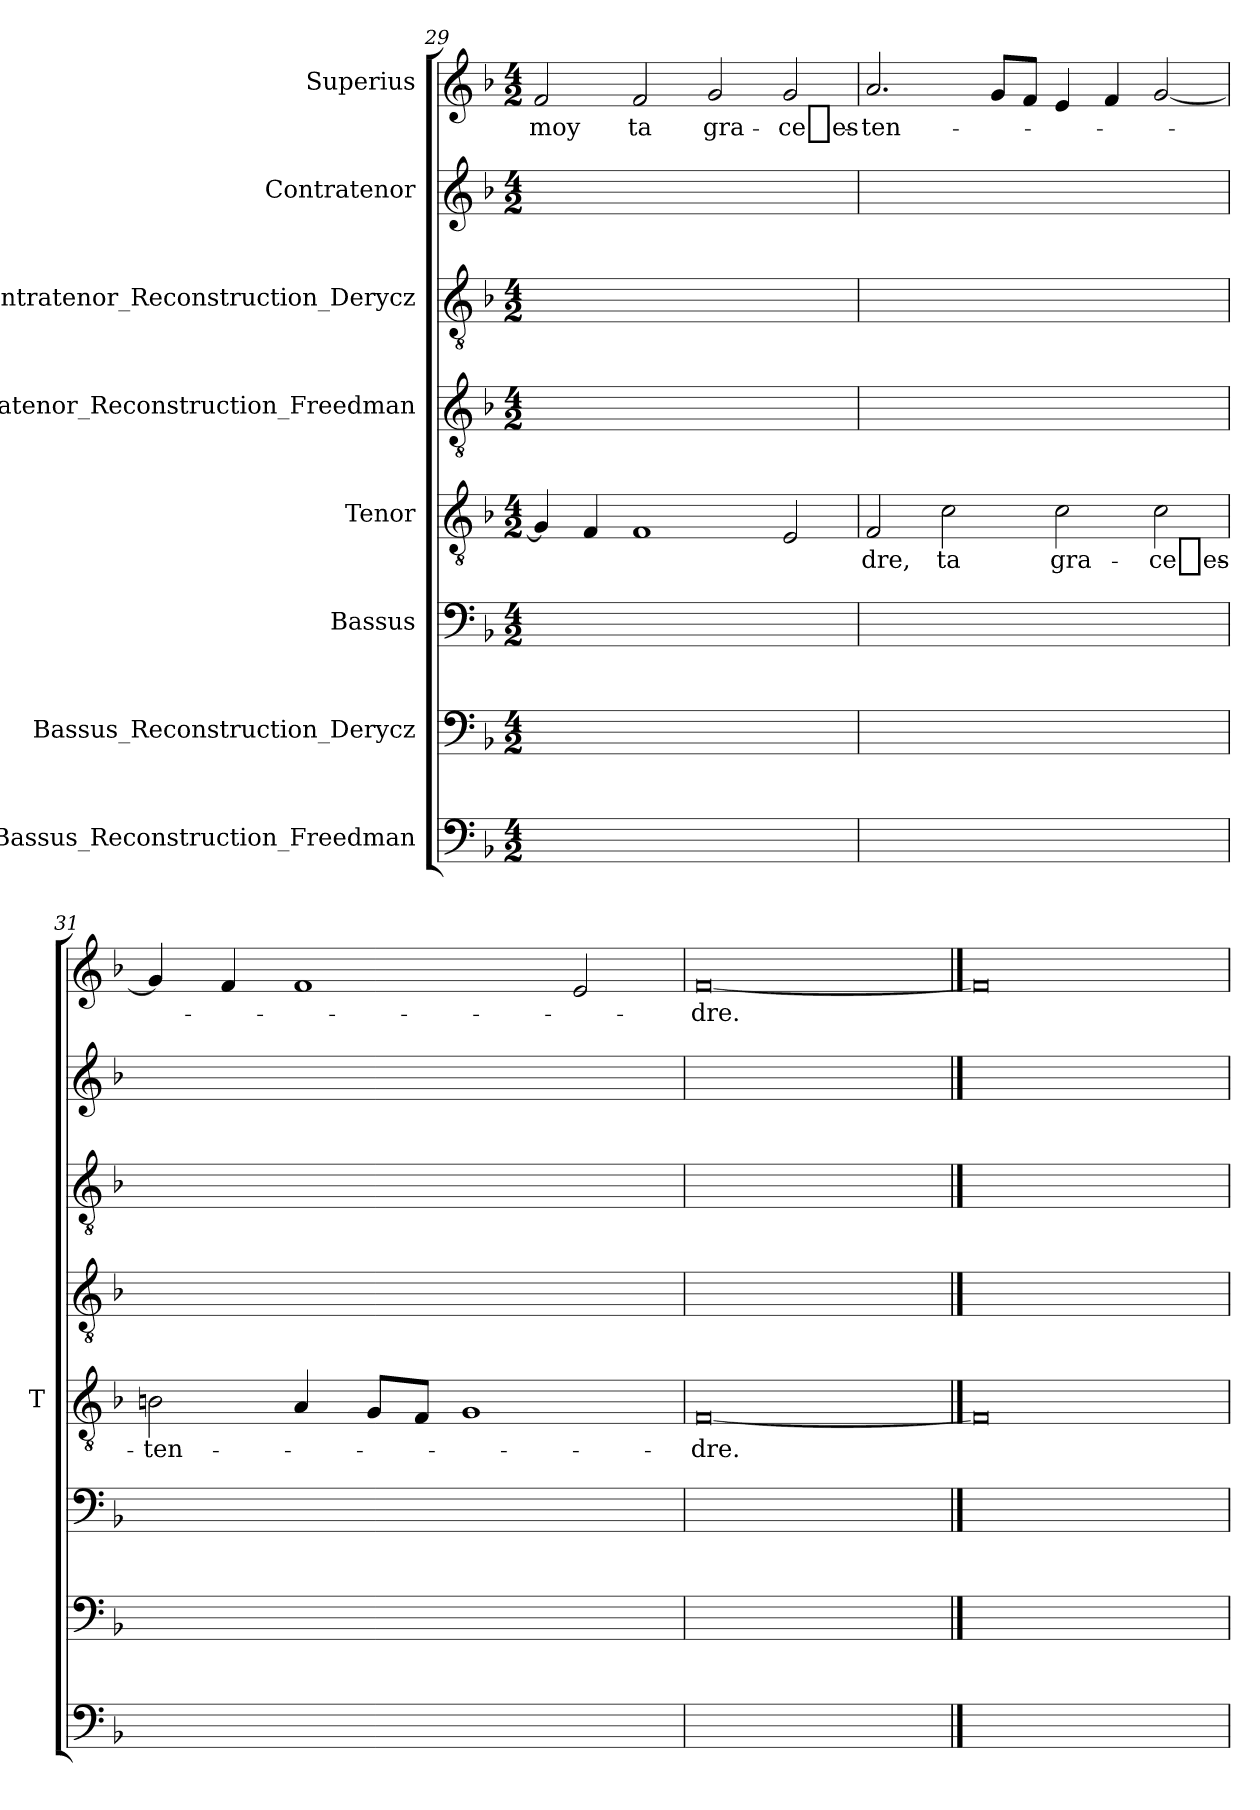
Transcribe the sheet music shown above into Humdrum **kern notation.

**kern	**kern	**kern	**kern	**text	**kern	**kern	**kern	**kern	**text
*part8	*part7	*part6	*part5	*part5	*part4	*part3	*part2	*part1	*part1
*staff8	*staff7	*staff6	*staff5	*staff5	*staff4	*staff3	*staff2	*staff1	*staff1
*I"Bassus_Reconstruction_Freedman	*I"Bassus_Reconstruction_Derycz	*I"Bassus	*I"Tenor	*	*I"Contratenor_Reconstruction_Freedman	*I"Contratenor_Reconstruction_Derycz	*I"Contratenor	*I"Superius	*
*	*	*	*I'T	*	*	*	*	*	*
*clefF4	*clefF4	*clefF4	*clefGv2	*	*clefGv2	*clefGv2	*clefG2	*clefG2	*
*k[b-]	*k[b-]	*k[b-]	*k[b-]	*	*k[b-]	*k[b-]	*k[b-]	*k[b-]	*
*M4/2	*M4/2	*M4/2	*M4/2	*	*M4/2	*M4/2	*M4/2	*M4/2	*
=29	=29	=29	=29	=29	=29	=29	=29	=29	=29
0ryy	0ryy	0ryy	4G]	.	0ryy	0ryy	0ryy	2f	-moy
.	.	.	4F	.	.	.	.	.	.
.	.	.	1F	.	.	.	.	2f	-ta
.	.	.	.	.	.	.	.	2g	gra-
.	.	.	2E	.	.	.	.	2g	ce_es-
=30	=30	=30	=30	=30	=30	=30	=30	=30	=30
0ryy	0ryy	0ryy	2F	-dre,	0ryy	0ryy	0ryy	2.a	ten-
.	.	.	2c	-ta	.	.	.	.	.
.	.	.	.	.	.	.	.	8gL	.
.	.	.	.	.	.	.	.	8fJ	.
.	.	.	2c	gra-	.	.	.	4e	.
.	.	.	.	.	.	.	.	4f	.
.	.	.	2c	ce_es-	.	.	.	[2g	.
=31	=31	=31	=31	=31	=31	=31	=31	=31	=31
0ryy	0ryy	0ryy	2Bn	ten-	0ryy	0ryy	0ryy	4g]	.
.	.	.	.	.	.	.	.	4f	.
.	.	.	4A	.	.	.	.	1f	.
.	.	.	8GL	.	.	.	.	.	.
.	.	.	8FJ	.	.	.	.	.	.
.	.	.	1G	.	.	.	.	.	.
.	.	.	.	.	.	.	.	2e	.
=32	=32	=32	=32	=32	=32	=32	=32	=32	=32
0ryy	0ryy	0ryy	[0F	-dre.	0ryy	0ryy	0ryy	[0f	-dre.
==33	==33	==33	==33	==33	==33	==33	==33	==33	==33
0ryy	0ryy	0ryy	0F]	.	0ryy	0ryy	0ryy	0f]	.
=	=	=	=	=	=	=	=	=	=
*-	*-	*-	*-	*-	*-	*-	*-	*-	*-
